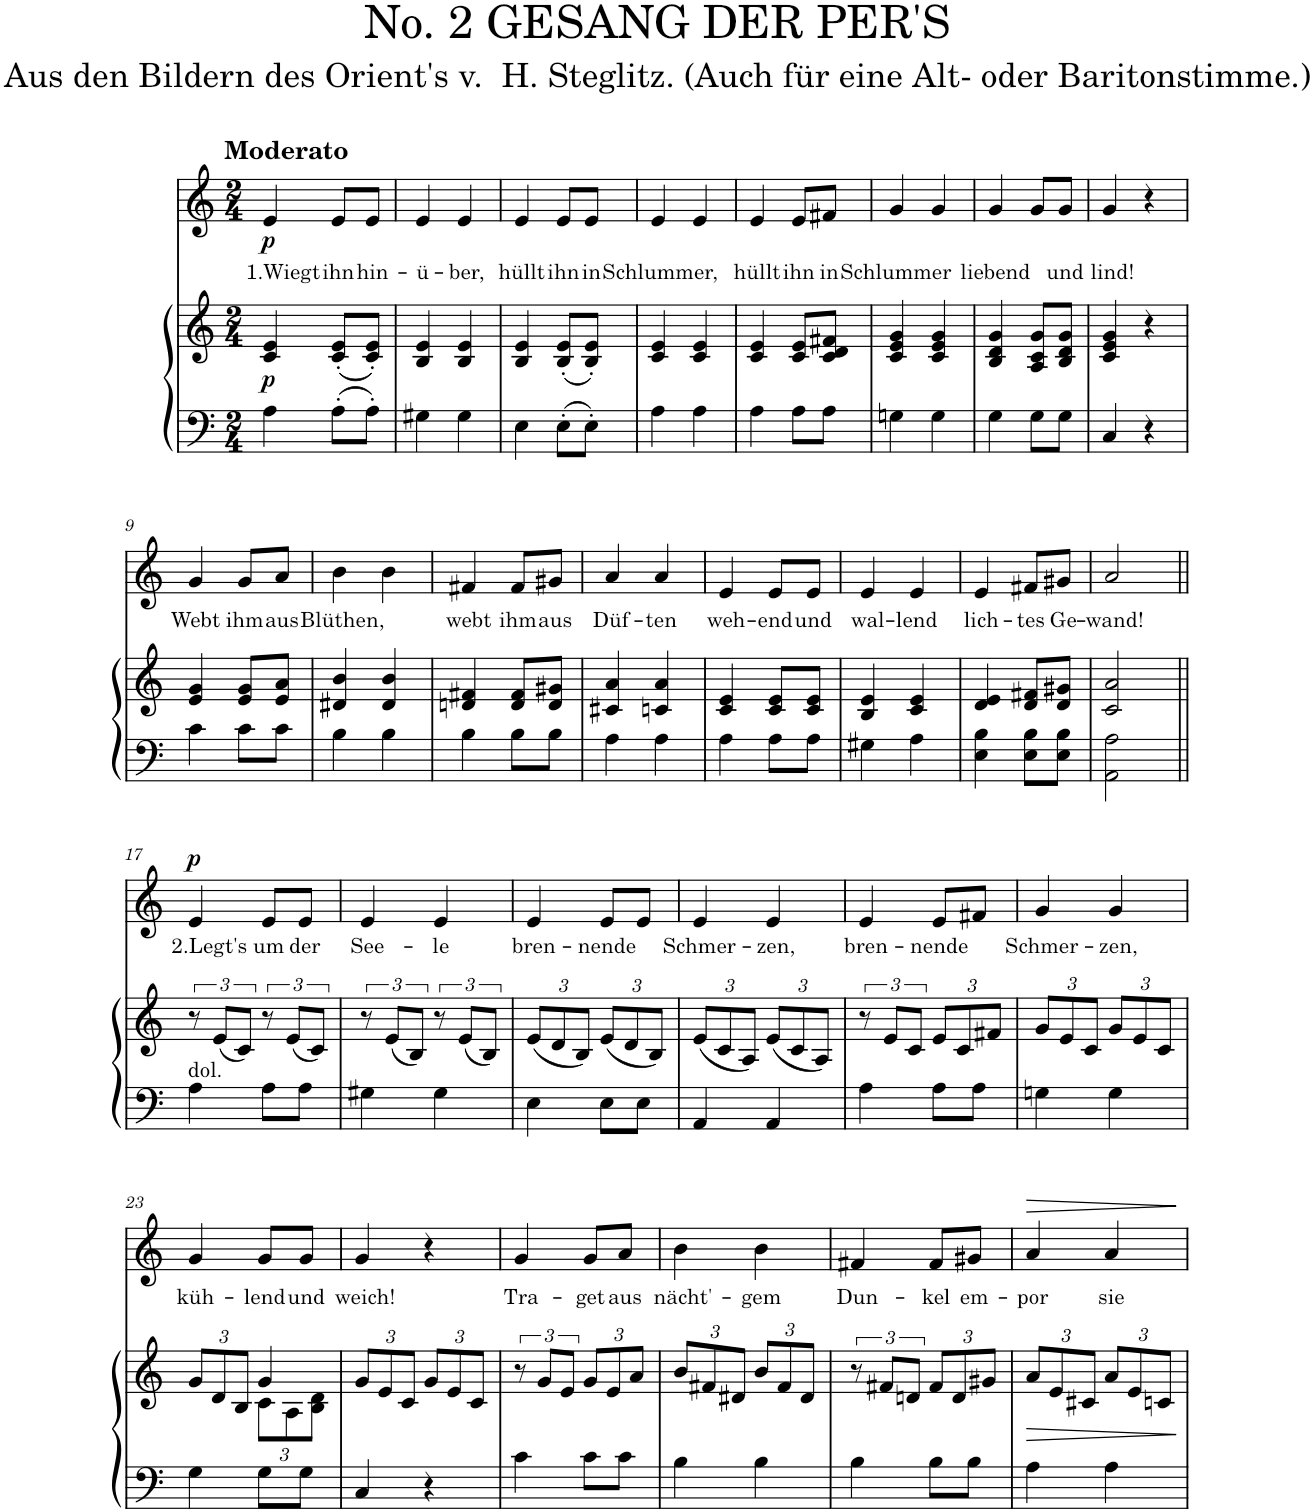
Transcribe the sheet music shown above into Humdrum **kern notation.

**kern	**kern	**dynam	**kern	**text	**dynam
*part2	*part2	*part2	*part1	*part1	*part1
*staff3	*staff2	*staff2/3	*staff1	*staff1	*staff1
*I"Piano	*	*	*I"Voice	*	*
*I'Pno	*	*	*	*	*
*clefF4	*clefG2	*	*clefG2	*	*
*k[]	*k[]	*	*k[]	*	*
*M2/4	*M2/4	*	*M2/4	*	*
=1	=1	=1	=1	=1	=1
!	!	!	!LO:TX:a:B:t=Moderato	!	!
!	!	!LO:DY:b	!	!LO:LY:b	!LO:DY:b
4A\	4c/ 4e/	p	4e/	1.Wiegt	p
!	!	!	!	!LO:LY:b	!
8A'\L	(8c/' 8e/'L	.	8e/L	ihn	.
!	!	!	!	!LO:LY:b	!
8A'\J	8c/' 8e/'J)	.	8e/J	hin-	.
=2	=2	=2	=2	=2	=2
!	!	!	!	!LO:LY:b	!
4G#X\	4B/ 4e/	.	4e/	-ü-	.
!	!	!	!	!LO:LY:b	!
4G#\	4B/ 4e/	.	4e/	-ber,	.
=3	=3	=3	=3	=3	=3
!	!	!	!	!LO:LY:b	!
4E\	4B/ 4e/	.	4e/	hüllt	.
!	!	!	!	!LO:LY:b	!
8E'\L	(8B/' 8e/'L	.	8e/L	ihn	.
!	!	!	!	!LO:LY:b	!
8E'\J	8B/' 8e/'J)	.	8e/J	in	.
=4	=4	=4	=4	=4	=4
!	!	!	!	!LO:LY:b	!
4A\	4c/ 4e/	.	4e/	Schlummer,	.
4A\	4c/ 4e/	.	4e/	.	.
=5	=5	=5	=5	=5	=5
!	!	!	!	!LO:LY:b	!
4A\	4c/ 4e/	.	4e/	hüllt	.
!	!	!	!	!LO:LY:b	!
8A\L	8c/ 8e/L	.	8e/L	ihn	.
!	!	!	!	!LO:LY:b	!
8A\J	8c/ 8d/ 8f#X/J	.	8f#X/J	in	.
=6	=6	=6	=6	=6	=6
!	!	!	!	!LO:LY:b	!
4Gn\	4c/ 4e/ 4g/	.	4g/	Schlummer	.
4G\	4c/ 4e/ 4g/	.	4g/	.	.
=7	=7	=7	=7	=7	=7
!	!	!	!	!LO:LY:b	!
4G\	4B/ 4d/ 4g/	.	4g/	liebend	.
8G\L	8A/ 8c/ 8g/L	.	8g/L	.	.
!	!	!	!	!LO:LY:b	!
8G\J	8B/ 8d/ 8g/J	.	8g/J	und	.
=8	=8	=8	=8	=8	=8
!	!	!	!	!LO:LY:b	!
4C/	4c/ 4e/ 4g/	.	4g/	lind!	.
4r	4r	.	4r	.	.
!!LO:LB:g=z
=9	=9	=9	=9	=9	=9
!	!	!	!	!LO:LY:b	!
4c\	4e/ 4g/	.	4g/	Webt	.
!	!	!	!	!LO:LY:b	!
8c\L	8e/ 8g/L	.	8g/L	ihm	.
!	!	!	!	!LO:LY:b	!
8c\J	8e/ 8a/J	.	8a/J	aus	.
=10	=10	=10	=10	=10	=10
!	!	!	!	!LO:LY:b	!
4B\	4d#X/ 4b/	.	4b\	Blüthen,	.
4B\	4d#/ 4b/	.	4b\	.	.
=11	=11	=11	=11	=11	=11
!	!	!	!	!LO:LY:b	!
4B\	4dn/ 4f#X/	.	4f#X/	webt	.
!	!	!	!	!LO:LY:b	!
8B\L	8d/ 8f#/L	.	8f#/L	ihm	.
!	!	!	!	!LO:LY:b	!
8B\J	8d/ 8g#X/J	.	8g#X/J	aus	.
=12	=12	=12	=12	=12	=12
!	!	!	!	!LO:LY:b	!
4A\	4c#X/ 4a/	.	4a/	Düf-	.
!	!	!	!	!LO:LY:b	!
4A\	4cn/ 4a/	.	4a/	-ten	.
=13	=13	=13	=13	=13	=13
!	!	!	!	!LO:LY:b	!
4A\	4c/ 4e/	.	4e/	weh-	.
!	!	!	!	!LO:LY:b	!
8A\L	8c/ 8e/L	.	8e/L	-end	.
!	!	!	!	!LO:LY:b	!
8A\J	8c/ 8e/J	.	8e/J	und	.
=14	=14	=14	=14	=14	=14
!	!	!	!	!LO:LY:b	!
4G#X\	4B/ 4e/	.	4e/	wal-	.
!	!	!	!	!LO:LY:b	!
4A\	4c/ 4e/	.	4e/	-lend	.
=15	=15	=15	=15	=15	=15
!	!	!	!	!LO:LY:b	!
4E\ 4B\	4d/ 4e/	.	4e/	lich-	.
!	!	!	!	!LO:LY:b	!
8E\ 8B\L	8d/ 8f#X/L	.	8f#X/L	-tes	.
!	!	!	!	!LO:LY:b	!
8E\ 8B\J	8d/ 8g#X/J	.	8g#X/J	Ge-	.
=16	=16	=16	=16	=16	=16
!	!	!	!	!LO:LY:b	!
2AA\ 2A\	2c/ 2a/	.	2a/	-wand!	.
!!LO:LB:g=z
=17||	=17||	=17||	=17||	=17||	=17||
!LO:TX:a:t=dol.	!	!	!	!	!
!	!	!	!	!LO:LY:b	!LO:DY:a
4A\	12r	.	4e/	2.Legt's	p
.	(12e/L	.	.	.	.
.	12c/J)	.	.	.	.
!	!	!	!	!LO:LY:b	!
8A\L	12r	.	8e/L	um	.
.	(12e/L	.	.	.	.
!	!	!	!	!LO:LY:b	!
8A\J	.	.	8e/J	der	.
.	12c/J)	.	.	.	.
=18	=18	=18	=18	=18	=18
!	!	!	!	!LO:LY:b	!
4G#X\	12r	.	4e/	See-	.
.	(12e/L	.	.	.	.
.	12B/J)	.	.	.	.
!	!	!	!	!LO:LY:b	!
4G#\	12r	.	4e/	-le	.
.	(12e/L	.	.	.	.
.	12B/J)	.	.	.	.
=19	=19	=19	=19	=19	=19
*	*Xbrackettup	*	*	*	*
!	!	!	!	!LO:LY:b	!
4E\	(12e/L	.	4e/	bren-	.
.	12d/	.	.	.	.
.	12B/J)	.	.	.	.
!	!	!	!	!LO:LY:b	!
8E\L	(12e/L	.	8e/L	-nende	.
.	12d/	.	.	.	.
8E\J	.	.	8e/J	.	.
.	12B/J)	.	.	.	.
=20	=20	=20	=20	=20	=20
!	!	!	!	!LO:LY:b	!
4AA/	(12e/L	.	4e/	Schmer-	.
.	12c/	.	.	.	.
.	12A/J)	.	.	.	.
!	!	!	!	!LO:LY:b	!
4AA/	(12e/L	.	4e/	-zen,	.
.	12c/	.	.	.	.
.	12A/J)	.	.	.	.
=21	=21	=21	=21	=21	=21
*	*brackettup	*	*	*	*
!	!	!	!	!LO:LY:b	!
4A\	12r	.	4e/	bren-	.
.	12e/L	.	.	.	.
.	12c/J	.	.	.	.
*	*Xbrackettup	*	*	*	*
!	!	!	!	!LO:LY:b	!
8A\L	12e/L	.	8e/L	-nende	.
.	12c/	.	.	.	.
8A\J	.	.	8f#X/J	.	.
.	12f#X/J	.	.	.	.
=22	=22	=22	=22	=22	=22
!	!	!	!	!LO:LY:b	!
4Gn\	12g/L	.	4g/	Schmer-	.
.	12e/	.	.	.	.
.	12c/J	.	.	.	.
!	!	!	!	!LO:LY:b	!
4G\	12g/L	.	4g/	-zen,	.
.	12e/	.	.	.	.
.	12c/J	.	.	.	.
!!LO:LB:g=z
=23	=23	=23	=23	=23	=23
*	*^	*	*	*	*
!	!	!	!	!	!LO:LY:b	!
4G\	12g/L	4ryy	.	4g/	küh-	.
.	12d/	.	.	.	.	.
.	12B/J	.	.	.	.	.
!	!	!	!	!	!LO:LY:b	!
8G\L	12c\L	4g/	.	8g/L	-lend	.
.	12A\	.	.	.	.	.
!	!	!	!	!	!LO:LY:b	!
8G\J	.	.	.	8g/J	und	.
.	12B\ 12d\J	.	.	.	.	.
*	*v	*v	*	*	*	*
=24	=24	=24	=24	=24	=24
!	!	!	!	!LO:LY:b	!
4C/	12g/L	.	4g/	weich!	.
.	12e/	.	.	.	.
.	12c/J	.	.	.	.
4r	12g/L	.	4r	.	.
.	12e/	.	.	.	.
.	12c/J	.	.	.	.
=25	=25	=25	=25	=25	=25
*	*brackettup	*	*	*	*
!	!	!	!	!LO:LY:b	!
4c\	12r	.	4g/	Tra-	.
.	12g/L	.	.	.	.
.	12e/J	.	.	.	.
*	*Xbrackettup	*	*	*	*
!	!	!	!	!LO:LY:b	!
8c\L	12g/L	.	8g/L	-get	.
.	12e/	.	.	.	.
!	!	!	!	!LO:LY:b	!
8c\J	.	.	8a/J	aus	.
.	12a/J	.	.	.	.
=26	=26	=26	=26	=26	=26
!	!	!	!	!LO:LY:b	!
4B\	12b/L	.	4b\	nächt'-	.
.	12f#X/	.	.	.	.
.	12d#X/J	.	.	.	.
!	!	!	!	!LO:LY:b	!
4B\	12b/L	.	4b\	-gem	.
.	12f#/	.	.	.	.
.	12d#/J	.	.	.	.
=27	=27	=27	=27	=27	=27
*	*brackettup	*	*	*	*
!	!	!	!	!LO:LY:b	!
4B\	12r	.	4f#X/	Dun-	.
.	12f#X/L	.	.	.	.
.	12dn/J	.	.	.	.
*	*Xbrackettup	*	*	*	*
!	!	!	!	!LO:LY:b	!
8B\L	12f#/L	.	8f#/L	-kel	.
.	12d/	.	.	.	.
!	!	!	!	!LO:LY:b	!
8B\J	.	.	8g#X/J	em-	.
.	12g#X/J	.	.	.	.
=28	=28	=28	=28	=28	=28
!	!	!LO:HP:b	!	!LO:LY:b	!LO:HP:b
4A\	12a/L	>	4a/	-por	>
.	12e/	.	.	.	.
.	12c#X/J	.	.	.	.
!	!	!	!	!LO:LY:b	!
4A\	12a/L	.	4a/	sie	.
.	12e/	.	.	.	.
.	12cn/J	.	.	.	.
.	.	]	.	.	]
=	=	=	=	=	=
*-	*-	*-	*-	*-	*-
